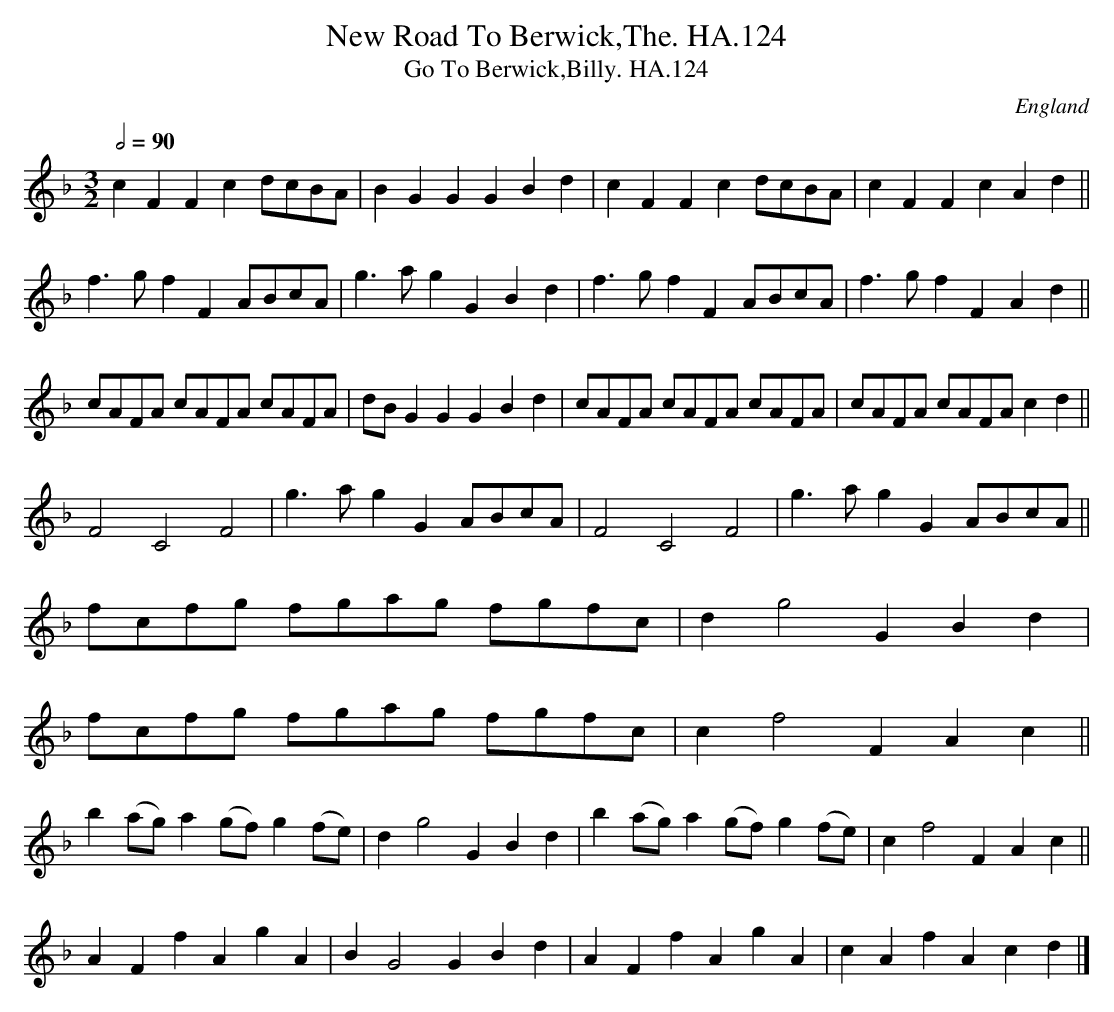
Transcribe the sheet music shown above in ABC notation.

X:1
T:New Road To Berwick,The. HA.124
T:Go To Berwick,Billy. HA.124
L:1/4
M:3/2
O:England
Q:1/2=90
K:F
cF Fc d/c/B/A/|BG GG Bd|cF Fc d/c/B/A/|cF Fc Ad||!
f>g fF A/B/c/A/|g>a gG Bd|f>g fF A/B/c/A/|f>g fF Ad||!
c/A/F/A/ c/A/F/A/ c/A/F/A/|d/B/G GG Bd|\
c/A/F/A/ c/A/F/A/ c/A/F/A/|c/A/F/A/ c/A/F/A/ cd||!
F2 C2 F2|g>a gG A/B/c/A/|F2 C2 F2|g>a gG A/B/c/A/||!
f/c/f/g/ f/g/a/g/ f/g/f/c/|dg2GBd|!
f/c/f/g/ f/g/a/g/ f/g/f/c/|cf2FAc||!
b(a/g/) a(g/f/) g(f/e/)|dg2G Bd|b(a/g/) a(g/f/) g(f/e/)|cf2FAc||!
AF fA gA|BG2G Bd|AF fA gA|cA fA cd|]
